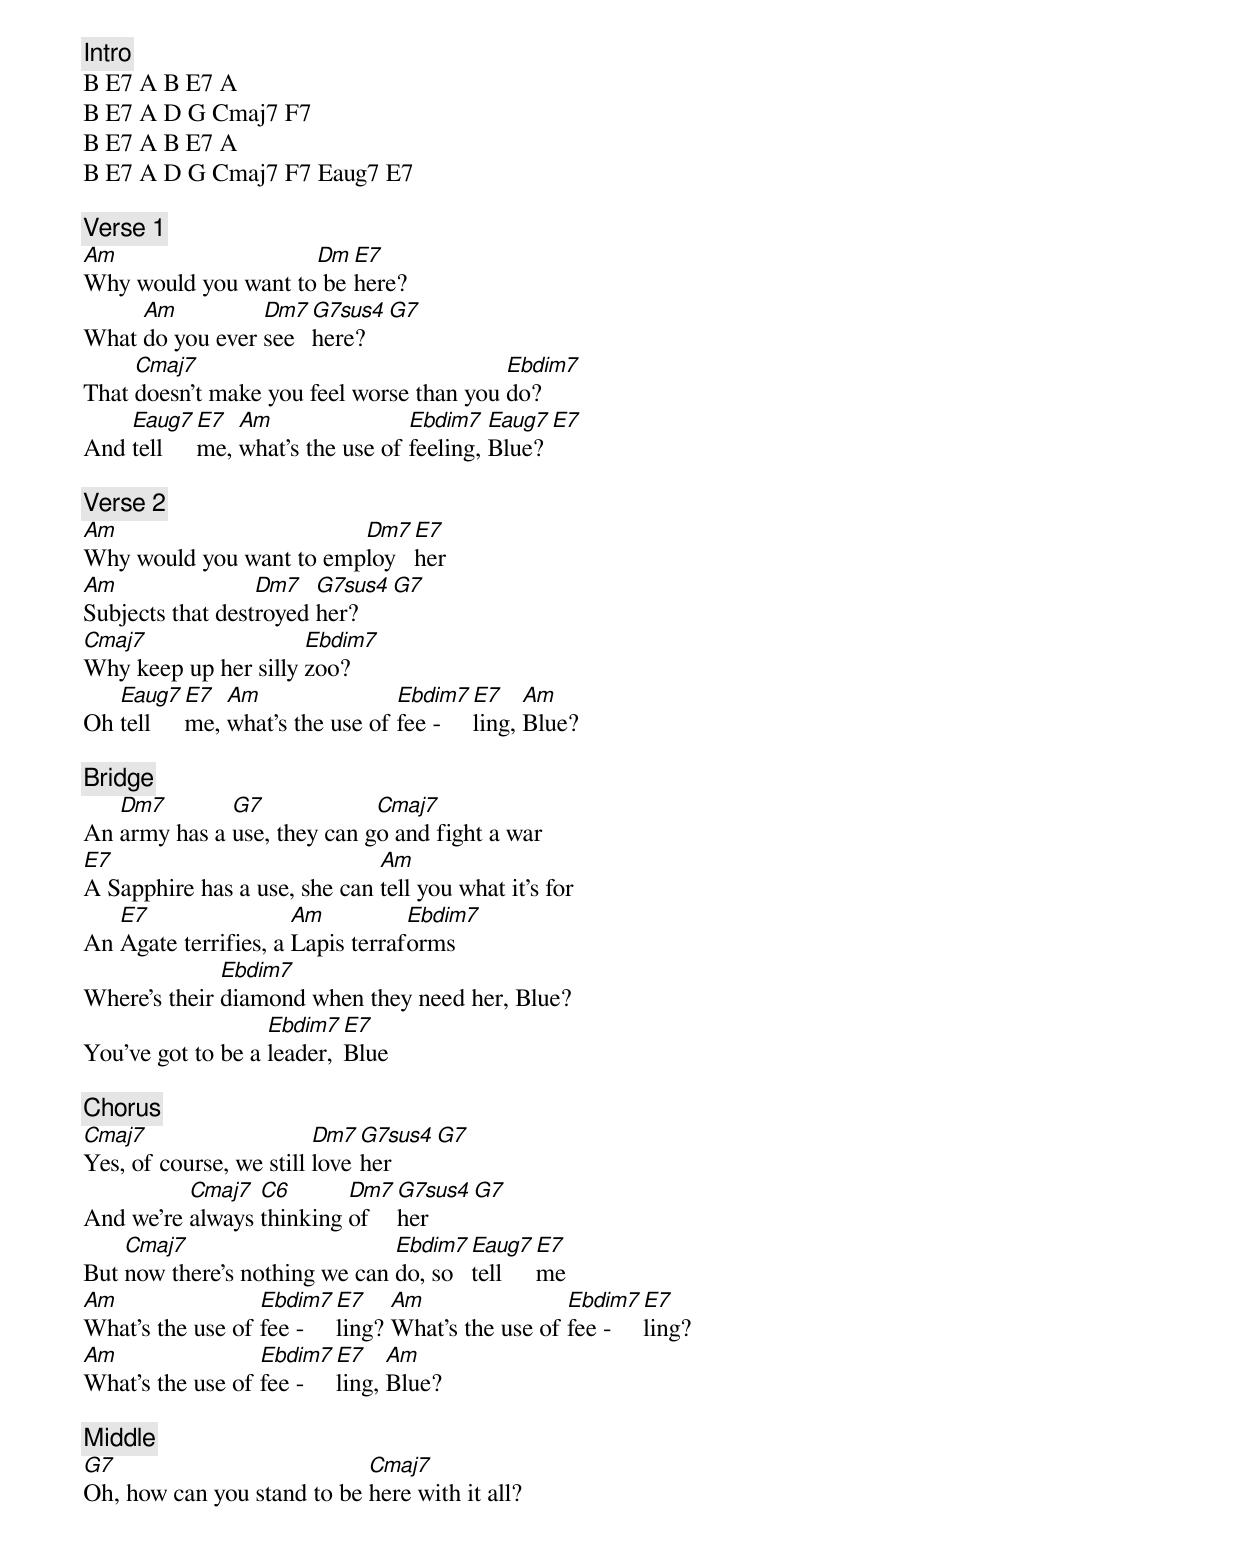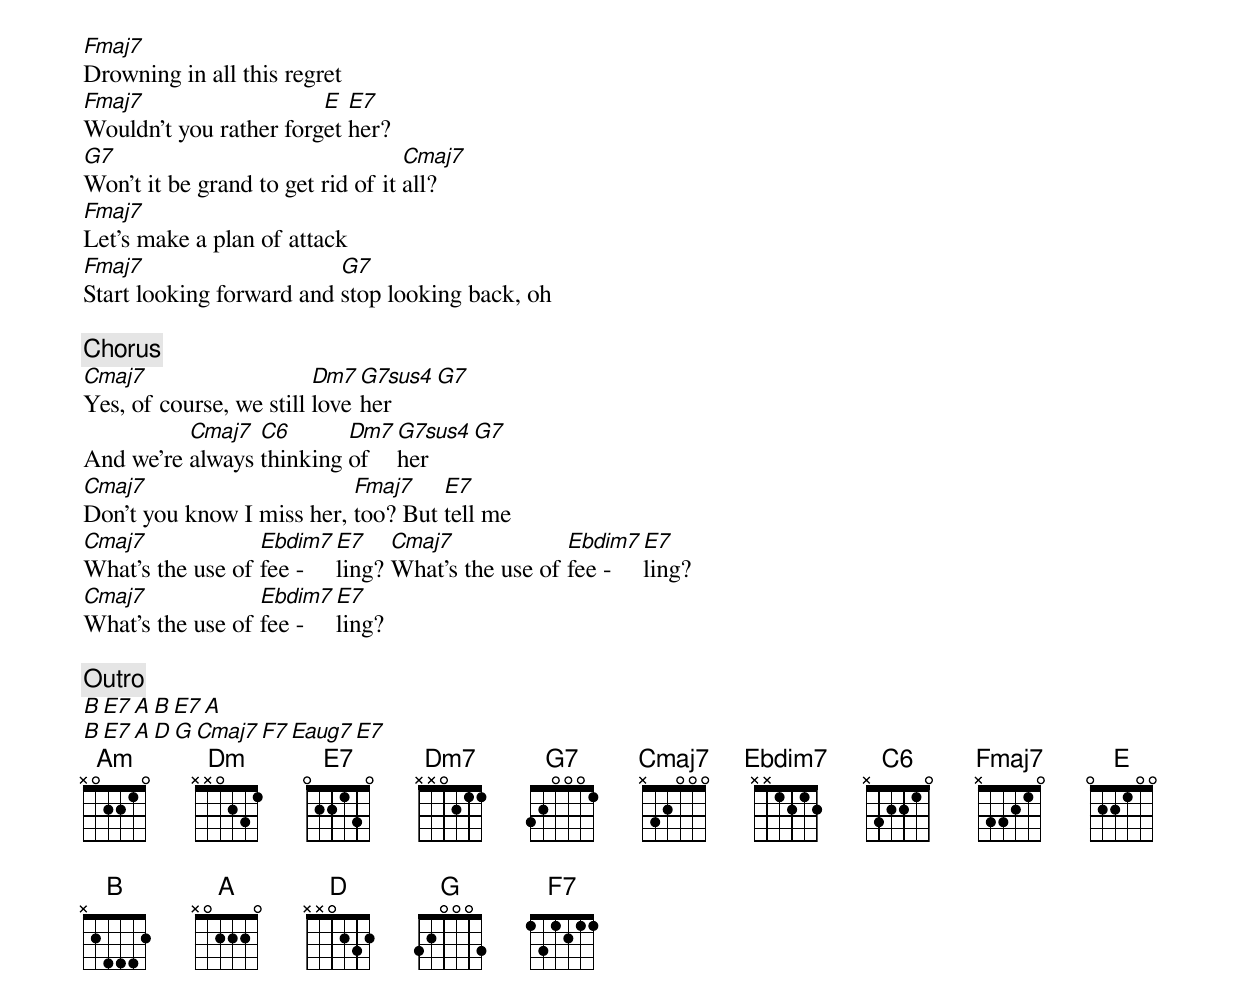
[Intro]
B E7 A B E7 A
B E7 A D G Cmaj7 F7
B E7 A B E7 A
B E7 A D G Cmaj7 F7 Eaug7 E7

[Verse 1]
Am                   Dm  E7
Why would you want to be here?
     Am          Dm7 G7sus4 G7
What do you ever see here?
     Cmaj7                                Ebdim7
That doesn't make you feel worse than you do?
    Eaug7 E7  Am                Ebdim7   Eaug7 E7
And tell  me, what’s the use of feeling, Blue?

[Verse 2]
Am                       Dm7 E7
Why would you want to employ her
Am                Dm7   G7sus4 G7
Subjects that destroyed her?
Cmaj7                 Ebdim7
Why keep up her silly zoo?
   Eaug7 E7  Am                Ebdim7 E7    Am
Oh tell  me, what’s the use of fee -  ling, Blue?

[Bridge]
   Dm7        G7             Cmaj7
An army has a use, they can go and fight a war
E7                            Am
A Sapphire has a use, she can tell you what it’s for
   E7                 Am          Ebdim7
An Agate terrifies, a Lapis terraforms
              Ebdim7
Where’s their diamond when they need her, Blue?
                   Ebdim7  E7
You’ve got to be a leader, Blue

[Chorus]
Cmaj7                    Dm7  G7sus4 G7
Yes, of course, we still love her
          Cmaj7  C6       Dm7 G7sus4 G7
And we’re always thinking of  her
    Cmaj7                      Ebdim7 Eaug7 E7
But now there’s nothing we can do, so tell  me
Am                Ebdim7 E7    Am                Ebdim7 E7
What’s the use of fee -  ling? What’s the use of fee -  ling?
Am                Ebdim7 E7    Am
What’s the use of fee -  ling, Blue?

[Middle]
G7                          Cmaj7
Oh, how can you stand to be here with it all?
Fmaj7
Drowning in all this regret
Fmaj7                   E  E7
Wouldn’t you rather forget her?
G7                                 Cmaj7
Won’t it be grand to get rid of it all?
Fmaj7
Let’s make a plan of attack
Fmaj7                     G7
Start looking forward and stop looking back, oh

[Chorus]
Cmaj7                    Dm7  G7sus4 G7
Yes, of course, we still love her
          Cmaj7  C6       Dm7 G7sus4 G7
And we’re always thinking of  her
Cmaj7                      Fmaj7    E7
Don’t you know I miss her, too? But tell me
Cmaj7             Ebdim7 E7    Cmaj7             Ebdim7 E7
What’s the use of fee -  ling? What’s the use of fee -  ling?
Cmaj7             Ebdim7 E7
What’s the use of fee -  ling?

[Outro]
B E7 A B E7 A
B E7 A D G Cmaj7 F7 Eaug7 E7
